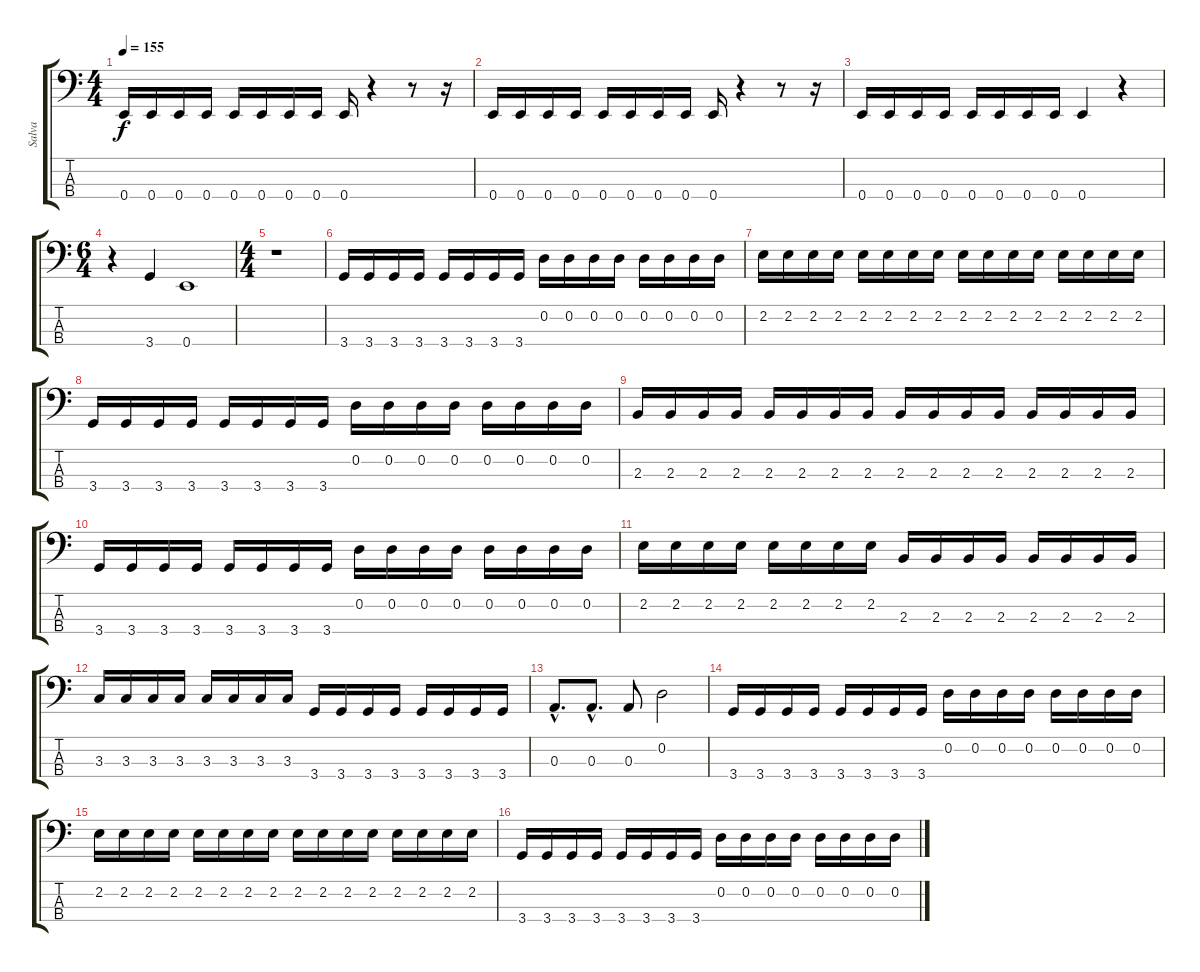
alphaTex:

\track ("Salva" "Salva") {instrument electricbassfinger}
\staff {score tabs}
\tuning (G2 D2 A1 E1) {hide}
\ts (4 4)
\tempo 155
\clef f4
\ks c
0.4.16{dy f instrument electricbassfinger} 0.4.16 0.4.16 0.4.16 0.4.16 0.4.16 0.4.16 0.4.16 0.4.16 r.4 r.8 r.16 |
0.4.16 0.4.16 0.4.16 0.4.16 0.4.16 0.4.16 0.4.16 0.4.16 0.4.16 r.4 r.8 r.16 |
0.4.16 0.4.16 0.4.16 0.4.16 0.4.16 0.4.16 0.4.16 0.4.16 0.4.4 r.4 |
\ts (6 4)
r.4 3.4.4 0.4.1 |
\ts (4 4)
r.1 |
3.4.16 3.4.16 3.4.16 3.4.16 3.4.16 3.4.16 3.4.16 3.4.16 0.2.16 0.2.16 0.2.16 0.2.16 0.2.16 0.2.16 0.2.16 0.2.16 |
2.2.16 2.2.16 2.2.16 2.2.16 2.2.16 2.2.16 2.2.16 2.2.16 2.2.16 2.2.16 2.2.16 2.2.16 2.2.16 2.2.16 2.2.16 2.2.16 |
3.4.16 3.4.16 3.4.16 3.4.16 3.4.16 3.4.16 3.4.16 3.4.16 0.2.16 0.2.16 0.2.16 0.2.16 0.2.16 0.2.16 0.2.16 0.2.16 |
2.3.16 2.3.16 2.3.16 2.3.16 2.3.16 2.3.16 2.3.16 2.3.16 2.3.16 2.3.16 2.3.16 2.3.16 2.3.16 2.3.16 2.3.16 2.3.16 |
3.4.16 3.4.16 3.4.16 3.4.16 3.4.16 3.4.16 3.4.16 3.4.16 0.2.16 0.2.16 0.2.16 0.2.16 0.2.16 0.2.16 0.2.16 0.2.16 |
2.2.16 2.2.16 2.2.16 2.2.16 2.2.16 2.2.16 2.2.16 2.2.16 2.3.16 2.3.16 2.3.16 2.3.16 2.3.16 2.3.16 2.3.16 2.3.16 |
3.3.16 3.3.16 3.3.16 3.3.16 3.3.16 3.3.16 3.3.16 3.3.16 3.4.16 3.4.16 3.4.16 3.4.16 3.4.16 3.4.16 3.4.16 3.4.16 |
0.3{hac}.8{d} 0.3{hac}.8{d} 0.3.8 0.2.2 |
3.4.16 3.4.16 3.4.16 3.4.16 3.4.16 3.4.16 3.4.16 3.4.16 0.2.16 0.2.16 0.2.16 0.2.16 0.2.16 0.2.16 0.2.16 0.2.16 |
2.2.16 2.2.16 2.2.16 2.2.16 2.2.16 2.2.16 2.2.16 2.2.16 2.2.16 2.2.16 2.2.16 2.2.16 2.2.16 2.2.16 2.2.16 2.2.16 |
3.4.16 3.4.16 3.4.16 3.4.16 3.4.16 3.4.16 3.4.16 3.4.16 0.2.16 0.2.16 0.2.16 0.2.16 0.2.16 0.2.16 0.2.16 0.2.16
